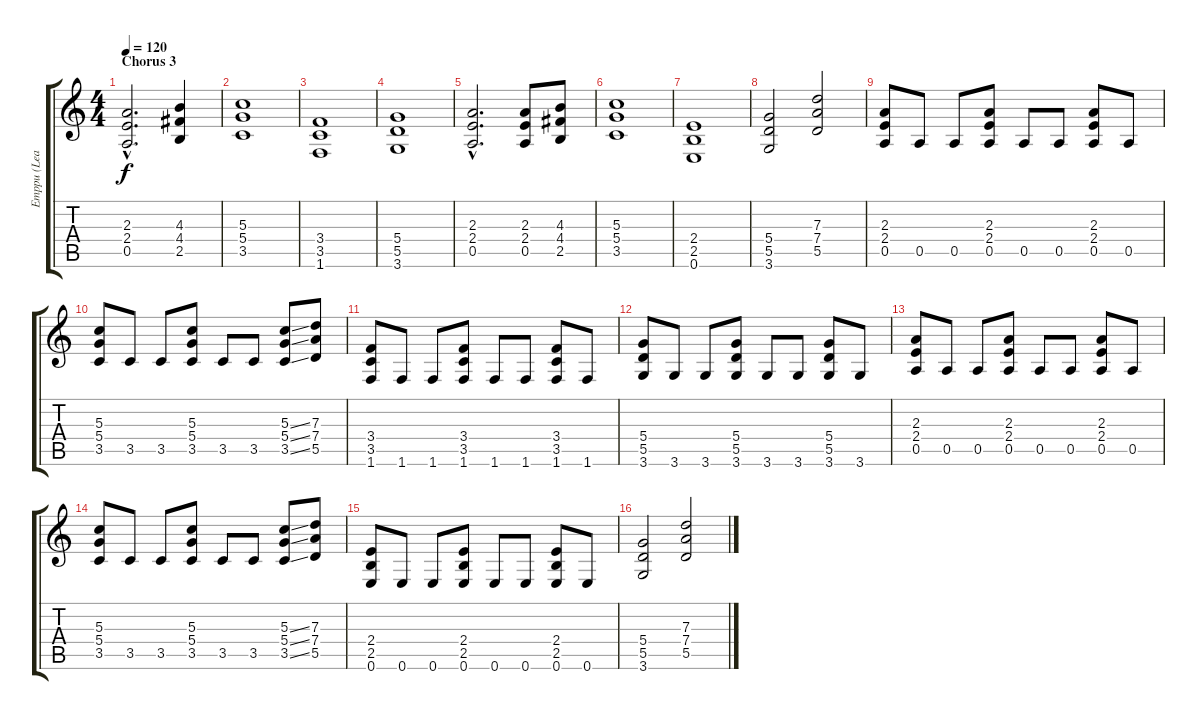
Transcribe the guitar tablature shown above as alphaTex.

\track ("Emppu (Lead)" "Emppu (Lea") {instrument distortionguitar}
\staff {score tabs}
\tuning (E4 B3 G3 D3 A2 E2) {hide}
\ts (4 4)
\section ("" "Chorus 3")
\tempo 120
\clef g2
\ks c
(2.3{hac} 2.4{hac} 0.5{hac}).2{d dy f} (4.3 4.4 2.5).4 |
(5.3 5.4 3.5).1 |
(3.4 3.5 1.6).1 |
(5.4 5.5 3.6).1 |
(2.3{hac} 2.4{hac} 0.5{hac}).2{d} (2.3 2.4 0.5).8 (4.3 4.4 2.5).8 |
(5.3 5.4 3.5).1 |
(2.4 2.5 0.6).1 |
(5.4 5.5 3.6).2 (7.3 7.4 5.5).2 |
(2.3 2.4 0.5).8 0.5.8 0.5.8 (2.3 2.4 0.5).8 0.5.8 0.5.8 (2.3 2.4 0.5).8 0.5.8 |
(5.3 5.4 3.5).8 3.5.8 3.5.8 (5.3 5.4 3.5).8 3.5.8 3.5.8 (5.3{ss} 5.4{ss} 3.5{ss}).8 (7.3 7.4 5.5).8 |
(3.4 3.5 1.6).8 1.6.8 1.6.8 (3.4 3.5 1.6).8 1.6.8 1.6.8 (3.4 3.5 1.6).8 1.6.8 |
(5.4 5.5 3.6).8 3.6.8 3.6.8 (5.4 5.5 3.6).8 3.6.8 3.6.8 (5.4 5.5 3.6).8 3.6.8 |
(2.3 2.4 0.5).8 0.5.8 0.5.8 (2.3 2.4 0.5).8 0.5.8 0.5.8 (2.3 2.4 0.5).8 0.5.8 |
(5.3 5.4 3.5).8 3.5.8 3.5.8 (5.3 5.4 3.5).8 3.5.8 3.5.8 (5.3{ss} 5.4{ss} 3.5{ss}).8 (7.3 7.4 5.5).8 |
(2.4 2.5 0.6).8 0.6.8 0.6.8 (2.4 2.5 0.6).8 0.6.8 0.6.8 (2.4 2.5 0.6).8 0.6.8 |
(5.4 5.5 3.6).2 (7.3 7.4 5.5).2
